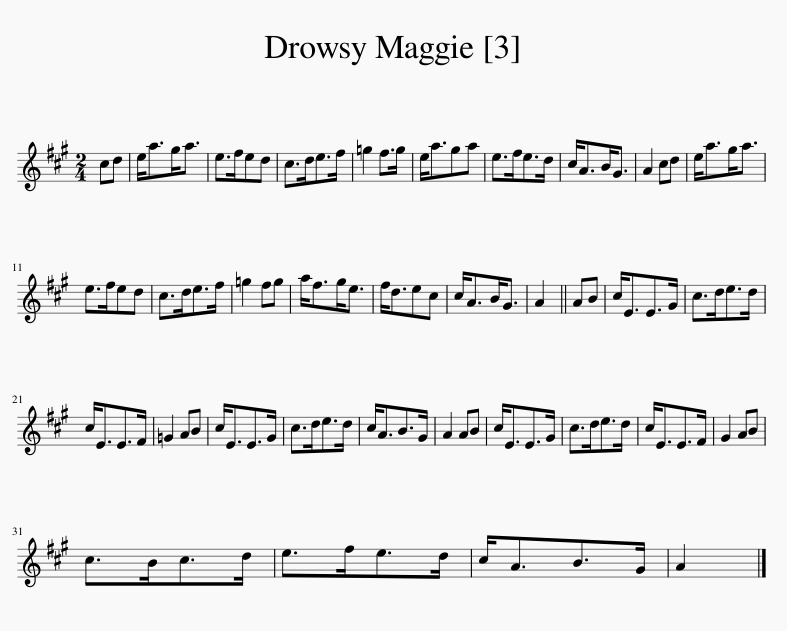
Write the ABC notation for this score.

X:1
L:1/8
M:2/4
I:linebreak $
K:A
V:1 treble
V:1
 cd | e<ag<a | e>fed | c>de>f | =g2 f>g | %5
 e<aga | e>fe>d | c<AB<G | A2 cd | e<ag<a |$ %10
 e>fed | c>de>f | =g2 fg | a<fg<e | f<dec | %15
 c<AB<G | A2 || AB | c<EE>G | c>de>d |$ %20
 c<EE>F | =G2 AB | c<EE>G | c>de>d | c<AB>G | %25
 A2 AB | c<EE>G | c>de>d | c<EE>F | G2 AB |$ %30
 c>Bc>d | e>fe>d | c<AB>G | A2 |] %34
